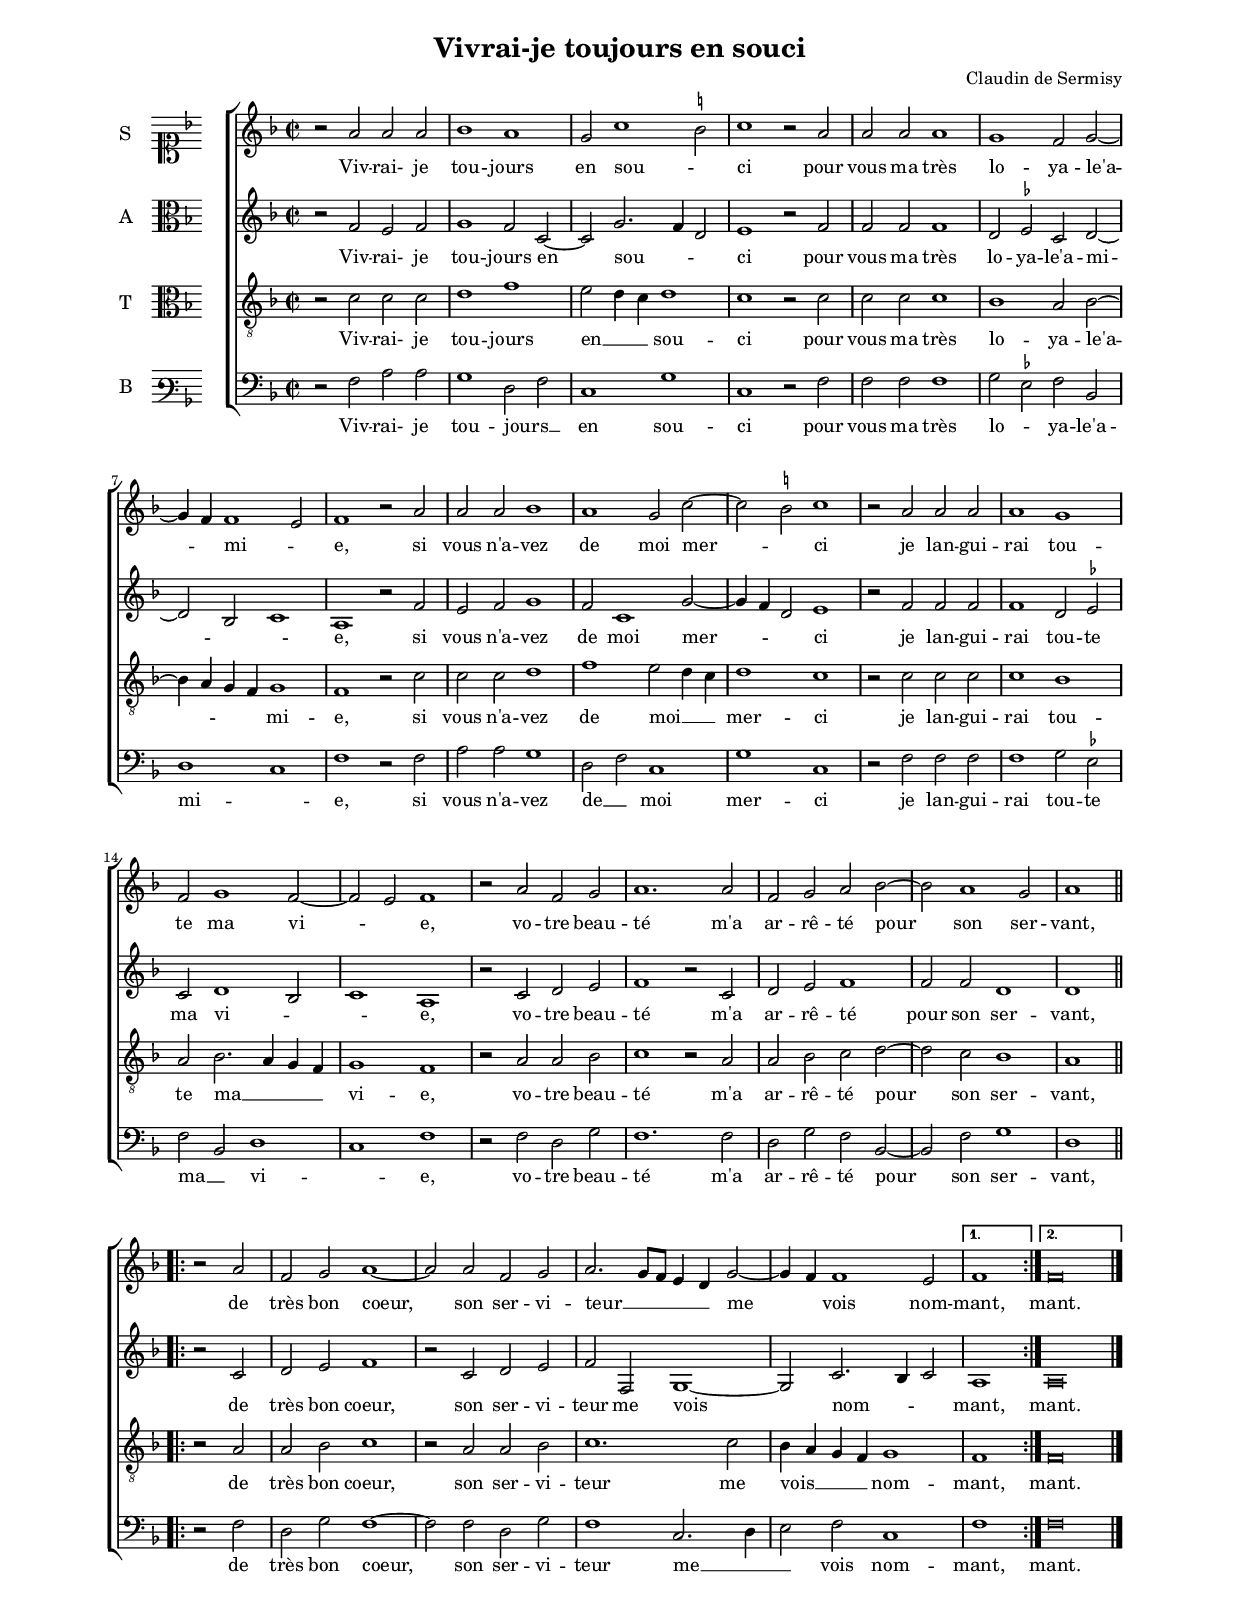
\header
{
  title="Vivrai-je toujours en souci"
  composer="Claudin de Sermisy"
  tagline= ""
}

\version "2.18.2"
\include "deutsch.ly"
#(set-global-staff-size 15)
% #(set-default-paper-size "letter")
#(ly:set-option 'point-and-click #f)

	
global = {
	\key f \major
	\time 2/2 \set Score.measureLength = #(ly:make-moment 2/1)
	}

	ficta = { \once \set suggestAccidentals = ##t }
	
	forget = #(define-music-function (parser location music) (ly:music?) #{
		\accidentalStyle forget
		$music
		\accidentalStyle default
		#})
	
	m = \melisma
	me = \melismaEnd


\paper
	{
	top-margin = 1.7 \cm
	bottom-margin = 1.7 \cm
	left-margin = 2 \cm
	right-margin = 2 \cm
	ragged-bottom = ##f
	ragged-last-bottom = ##t
	print-page-number = ##f
	system-system-spacing = #'((basic-distance . 16) (minimum-distance . 13) (padding . 5) (strechability . 150))
	systems-per-page = 4
%	min-systems-per-page = 3
%	oddHeaderMarkup = \markup { \fill-line { \null \null \column \right-align { \fontsize #1 \fromproperty #'page:page-number-string \null } } }
%	evenHeaderMarkup = \markup { \column \right-align { \fontsize #1 \fromproperty #'page:page-number-string \null } }
	}


incipitcantus = \markup { \score {
	{
	\set Staff.instrumentName = \markup { \fontsize #1 "S" }
	\key f \major
	\clef soprano
	s4 \bar ""
	}
	\layout  {
	raggedright = ##t
	indent = 0.8 \cm
	line-width = 1.6 \cm
	\context { \Staff \remove Time_signature_engraver }
	\override Staff.Clef.Y-extent = #'(0 . 0)
	}} \hspace #1 }
	
      
incipitaltus = \markup { \score {
	{
	\set Staff.instrumentName = \markup { \fontsize #1 "A" }
	\key f \major
	\clef alto
	s4 \bar ""
	}
	\layout  {
	raggedright = ##t
	indent = 0.8 \cm
	line-width = 1.6 \cm
	\context { \Staff \remove Time_signature_engraver }
	\override Staff.Clef.Y-extent = #'(0 . 0)
	}} \hspace #1 }


incipittenor = \markup { \score {
	{
	\set Staff.instrumentName = \markup { \fontsize #1 "T" }
	\key f \major
	\clef alto
	s4 \bar ""
	}
	\layout  {
	raggedright = ##t
	indent = 0.8 \cm
	line-width = 1.6 \cm
	\context { \Staff \remove Time_signature_engraver }
	\override Staff.Clef.Y-extent = #'(0 . 0)
	}} \hspace #1 }


incipitbassus = \markup { \score {
	{
	\set Staff.instrumentName = \markup { \fontsize #1 "B" }
	\key f \major
	\clef varbaritone
	s4 \bar ""
	}
	\layout  {
	raggedright = ##t
	indent = 0.8 \cm
	line-width = 1.6 \cm
	\context { \Staff \remove Time_signature_engraver }
	\override Staff.Clef.Y-extent = #'(0 . 0)
	}} \hspace #1 }


cantus =  \relative c''
	{
	r2 a a a
	b1 a
	g2 c1 \ficta h2
	c1 r2 a
%5
	a2 a a1 |
	g1 f2 g~
	g4 f f1 e2
	f1 r2 a
	a2 a b1
%10
	a1 g2 c~ |
	c2 \ficta h c1
	r2 a a a
	a1 g
	f2 g1 f2~
%15
	f2 e f1 |
	r2 a f g
	a1. a2
	f2 g a b~
	b2 a1 g2
%20
	a1 \repeat volta 2 { r2 a
	f2 g a1~
	a2 a f g
	a2. g8 f e4 d g2~
	g4 f f1 e2 }
%25
	\alternative { { f1 } { \set Score.measureLength = #(ly:make-moment 3/1) f\breve } } \bar "|."
	}


altus =  \relative c'
        {
	r2 f e f
	g1 f2 c~
	c2 g'2. f4 d2
	e1 r2 f
%5
	f2 f f1 |
	d2 \ficta es c d~
	d2 b c1
	a1 r2 f'
	e2 f g1
%10
	f2 c1 g'2~ |
	g4 f d2 e1
	r2 f f f
	f1 d2 \ficta es
	c2 d1 b2
%15
	c1 a |
	r2 c d e
	f1 r2 c
	d2 e f1
	f2 f d1
%20
	d1 \repeat volta 2 { r2 c
	d2 e f1
	r2 c d e
	f2 f, g1~
	g2 c2. b4 c2 }
%25
	\alternative { { a1 } { a\breve } } |
	}


tenor =  \relative c'
	{
	r2 c c c
	d1 f
	e2 d4 c d1
	c1 r2 c
%5
	c2 c c1 |
	b1 a2 b~
	b4 a g f g1
	f1 r2 c'
	c2 c d1
%10
	f1 e2 d4 c |
	d1 c
	r2 c c c
	c1 b
	a2 b2. a4 g f
%15
	g1 f |
	r2 a a b2
	c1 r2 a
	a2 b c d~
	d2 c b1
%20
	a1 \repeat volta 2 { r2 a
	a2 b c1
	r2 a a b
	c1. c2
	b4 a g f g1 }
%25
	\alternative { { f1 } { f\breve } }
	}


bassus  =  \relative c
	{
	r2 f a a
	g1 d2 f
	c1 g'
	c,1 r2 f
%5
	f2 f f1 |
	g2 \ficta es f b,
	d1 c
	f1 r2 f
	a2 a g1
%10
	d2 f c1 |
	g'1 c,
	r2 f f f
	f1 g2 \ficta es
	f2 b, d1
%15
	c1 f |
	r2 f d g
	f1. f2
	d2 g f b,~
	b2 f' g1
%20
	d1 \repeat volta 2 { r2 f
	d2 g f1~
	f2 f d g
	f1 c2. d4
	e2 f c1 }
%25
	\alternative { { f1 } { f\breve } }
	}

lyricscantus = \lyricmode {
	Viv -- rai- je tou -- jours en sou -- _ ci
	pour vous ma très lo -- ya -- le'a -- _ mi -- _ e,
	si vous n'a -- vez de moi mer -- _ ci
	je lan -- gui -- rai tou -- te ma vi -- _ e,
	vo -- tre beau -- té
	m'a ar -- rê -- té
	pour son ser -- vant,
	de très bon coeur,
	son ser -- vi -- teur __ _ _ _ _ 
	me _ vois nom -- mant, mant.
	}


lyricsaltus = \lyricmode {
	Viv -- rai- je tou -- jours en sou -- _ _ ci
	pour vous ma très lo -- ya -- le'a -- mi -- _ _ e,
	si vous n'a -- vez de moi mer -- _ _ ci
	je lan -- gui -- rai tou -- te ma vi -- _ _ e,
	vo -- tre beau -- té
	m'a ar -- rê -- té
	pour son ser -- vant,
	de très bon coeur,
	son ser -- vi -- teur
	me vois nom -- _ _ mant, mant.
	}


lyricstenor = \lyricmode {
	Viv -- rai- je tou -- jours en __ _ _ sou -- ci
	pour vous ma très lo -- ya -- le'a -- _ _ _ mi -- e,
	si vous n'a -- vez de moi __ _ _ mer -- ci
	je lan -- gui -- rai tou -- te ma __ _ _ _ vi -- e,
	vo -- tre beau -- té
	m'a ar -- rê -- té
	pour son ser -- vant,
	de très bon coeur,
	son ser -- vi -- teur
	me vois __ _ _ _ nom -- mant, mant.
	}


lyricsbassus = \lyricmode {
	Viv -- rai- je tou -- jours __ _ en sou -- ci
	pour vous ma très lo -- _ ya -- le'a -- mi -- _ e,
	si vous n'a -- vez de __ _ moi mer -- ci
	je lan -- gui -- rai tou -- te ma __ _ vi -- _ e,
	vo -- tre beau -- té
	m'a ar -- rê -- té
	pour son ser -- vant,
	de très bon coeur,
	son ser -- vi -- teur
	me __ _ _ vois nom -- mant, mant.
	}


\score
{  
	% \transpose {
	\new ChoirStaff \with { \override StaffGrouper.staff-staff-spacing.basic-distance = #12 }
	<<

	\new Staff << \global
	\new Voice="v1" {
		\set Staff.instrumentName=\incipitcantus
		\set Staff.midiInstrument = "reed organ"
		\clef "violin"
		\cantus }
	\new Lyrics \lyricsto "v1" {\lyricscantus }
	>>


	\new Staff << \global
	\new Voice="v2" {
		\set Staff.instrumentName=\incipitaltus
		\set Staff.midiInstrument = "reed organ"
		\clef "violin" 
		\altus}
	\new Lyrics \lyricsto "v2" {\lyricsaltus }
	>>


	\new Staff << \global
	\new Voice="v3" {
		\set Staff.instrumentName=\incipittenor
		\set Staff.midiInstrument = "reed organ"
		\clef "G_8"
		\tenor }
	\new Lyrics \lyricsto "v3" {\lyricstenor }
	>>


	\new Staff << \global
	\new Voice="v4" {
		\set Staff.instrumentName=\incipitbassus
		\set Staff.midiInstrument = "reed organ"
		\clef "bass" 
		\bassus }
	\new Lyrics \lyricsto "v4" {\lyricsbassus}
	>>

	>>
	% } % transpose

	\layout
	{
	indent = 2 \cm
%	\context { \Lyrics \override VerticalAxisGroup.nonstaff-relatedstaff-spacing.padding = #2 }
	\context { \Staff \override TimeSignature.break-visibility = #end-of-line-invisible }
%	\context { \Staff \override InstrumentName.X-offset = #'-25 }
	\context { \Voice \override Slur.transparent = ##t }
%	\context { \Voice \override AccidentalSuggestion.avoid-slur = #'ignore }
%	\context { \Voice \override AccidentalSuggestion.outside-staff-priority = ##f }
%	\context { \Score \override BarNumber.padding = #2 }
	\context { \Voice \override NoteHead.style = #'baroque }
	}

\midi
	{
    	\tempo 2 = 90
	}
	
}


% EOF